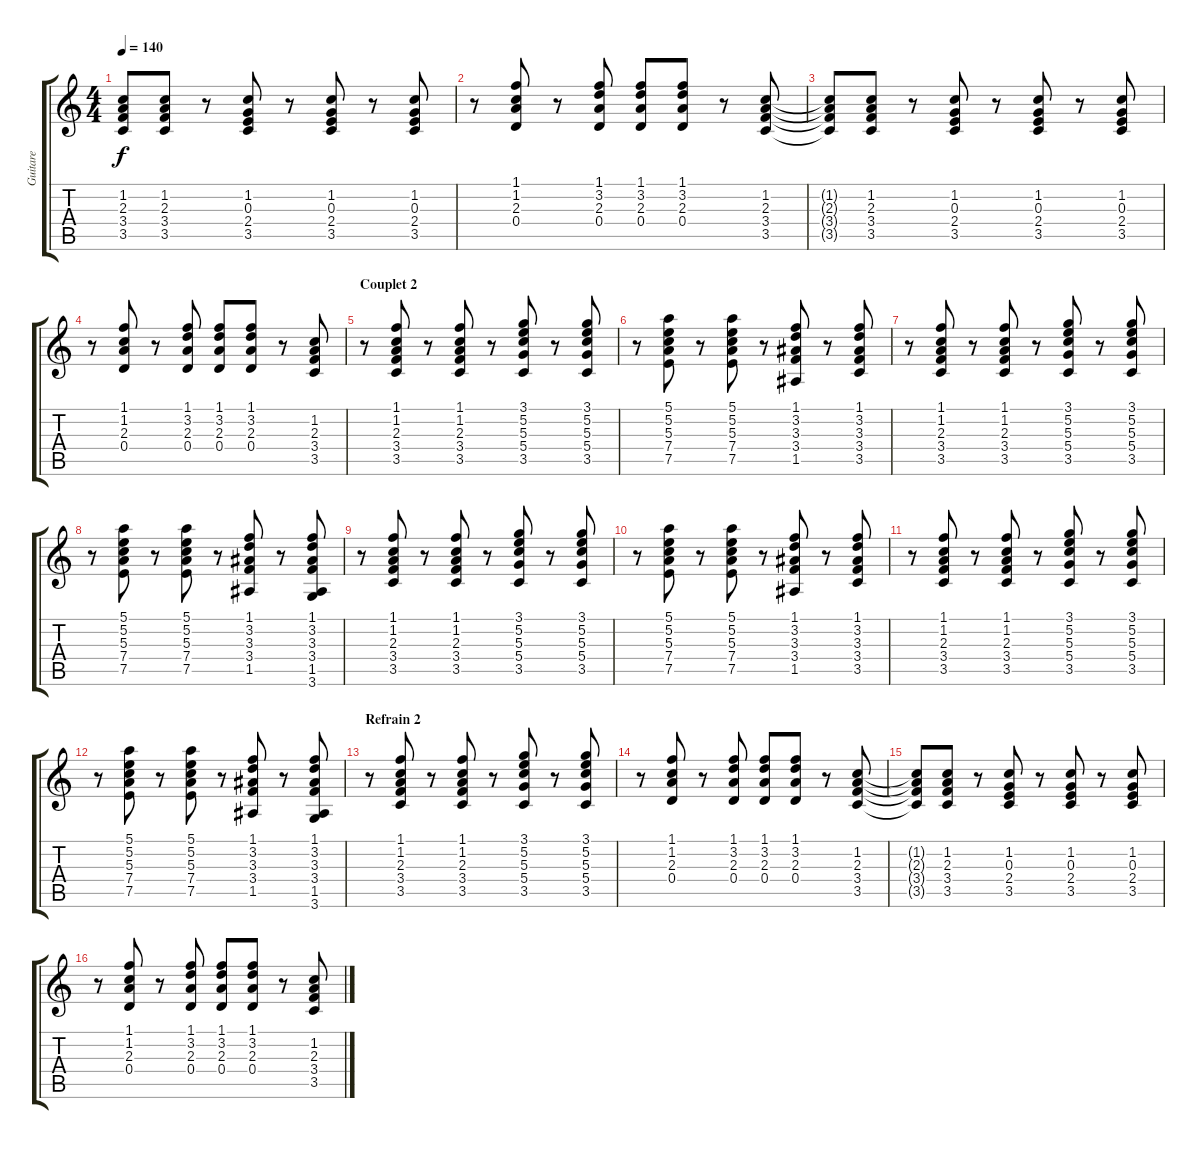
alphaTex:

\track ("Guitare" "Guitare") {instrument electricguitarmuted}
\staff {score tabs}
\tuning (E4 B3 G3 D3 A2 E2) {hide}
\ts (4 4)
\tempo 140
\clef g2
\ks c
(1.2{t} 2.3{t} 3.4{t} 3.5{t}).8{dy f} (1.2 2.3 3.4 3.5).8 r.8 (1.2 0.3 2.4 3.5).8 r.8 (1.2 0.3 2.4 3.5).8 r.8 (1.2 0.3 2.4 3.5).8 |
r.8 (1.1 1.2 2.3 0.4).8 r.8 (1.1 3.2 2.3 0.4).8 (1.1 3.2 2.3 0.4).8 (1.1 3.2 2.3 0.4).8 r.8 (1.2 2.3 3.4 3.5).8 |
(1.2{t} 2.3{t} 3.4{t} 3.5{t}).8 (1.2 2.3 3.4 3.5).8 r.8 (1.2 0.3 2.4 3.5).8 r.8 (1.2 0.3 2.4 3.5).8 r.8 (1.2 0.3 2.4 3.5).8 |
r.8 (1.1 1.2 2.3 0.4).8 r.8 (1.1 3.2 2.3 0.4).8 (1.1 3.2 2.3 0.4).8 (1.1 3.2 2.3 0.4).8 r.8 (1.2 2.3 3.4 3.5).8 |
\section ("" "Couplet 2")
r.8 (1.1 1.2 2.3 3.4 3.5).8 r.8 (1.1 1.2 2.3 3.4 3.5).8 r.8 (3.1 5.2 5.3 5.4 3.5).8 r.8 (3.1 5.2 5.3 5.4 3.5).8 |
r.8 (5.1 5.2 5.3 7.4 7.5).8 r.8 (5.1 5.2 5.3 7.4 7.5).8 r.8 (1.1 3.2 3.3 3.4 1.5).8 r.8 (1.1 3.2 3.3 3.4 3.5).8 |
r.8 (1.1 1.2 2.3 3.4 3.5).8 r.8 (1.1 1.2 2.3 3.4 3.5).8 r.8 (3.1 5.2 5.3 5.4 3.5).8 r.8 (3.1 5.2 5.3 5.4 3.5).8 |
r.8 (5.1 5.2 5.3 7.4 7.5).8 r.8 (5.1 5.2 5.3 7.4 7.5).8 r.8 (1.1 3.2 3.3 3.4 1.5).8 r.8 (1.1 3.2 3.3 3.4 1.5 3.6).8 |
r.8 (1.1 1.2 2.3 3.4 3.5).8 r.8 (1.1 1.2 2.3 3.4 3.5).8 r.8 (3.1 5.2 5.3 5.4 3.5).8 r.8 (3.1 5.2 5.3 5.4 3.5).8 |
r.8 (5.1 5.2 5.3 7.4 7.5).8 r.8 (5.1 5.2 5.3 7.4 7.5).8 r.8 (1.1 3.2 3.3 3.4 1.5).8 r.8 (1.1 3.2 3.3 3.4 3.5).8 |
r.8 (1.1 1.2 2.3 3.4 3.5).8 r.8 (1.1 1.2 2.3 3.4 3.5).8 r.8 (3.1 5.2 5.3 5.4 3.5).8 r.8 (3.1 5.2 5.3 5.4 3.5).8 |
r.8 (5.1 5.2 5.3 7.4 7.5).8 r.8 (5.1 5.2 5.3 7.4 7.5).8 r.8 (1.1 3.2 3.3 3.4 1.5).8 r.8 (1.1 3.2 3.3 3.4 1.5 3.6).8 |
\section ("" "Refrain 2")
r.8 (1.1 1.2 2.3 3.4 3.5).8 r.8 (1.1 1.2 2.3 3.4 3.5).8 r.8 (3.1 5.2 5.3 5.4 3.5).8 r.8 (3.1 5.2 5.3 5.4 3.5).8 |
r.8 (1.1 1.2 2.3 0.4).8 r.8 (1.1 3.2 2.3 0.4).8 (1.1 3.2 2.3 0.4).8 (1.1 3.2 2.3 0.4).8 r.8 (1.2 2.3 3.4 3.5).8 |
(1.2{t} 2.3{t} 3.4{t} 3.5{t}).8 (1.2 2.3 3.4 3.5).8 r.8 (1.2 0.3 2.4 3.5).8 r.8 (1.2 0.3 2.4 3.5).8 r.8 (1.2 0.3 2.4 3.5).8 |
r.8 (1.1 1.2 2.3 0.4).8 r.8 (1.1 3.2 2.3 0.4).8 (1.1 3.2 2.3 0.4).8 (1.1 3.2 2.3 0.4).8 r.8 (1.2 2.3 3.4 3.5).8
